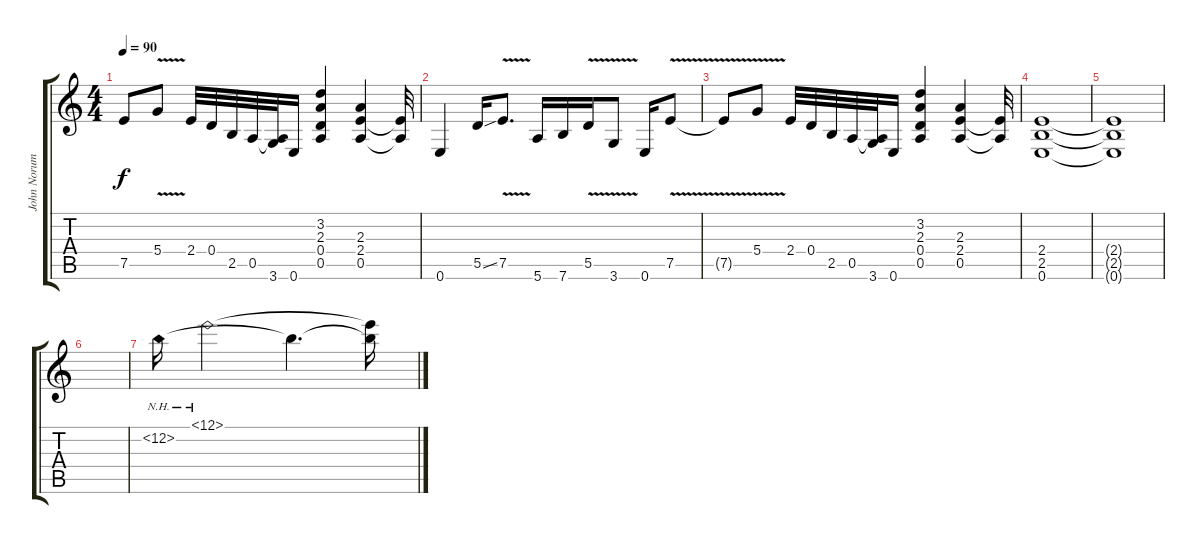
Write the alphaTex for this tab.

\track ("John Norum" "John Norum") {instrument distortionguitar}
\staff {score tabs}
\tuning (E4 B3 G3 D3 A2 E2) {hide}
\ts (4 4)
\tempo 90
\clef g2
\ks c
7.5{t}.8{dy f} 5.4{v}.8 2.4.32 0.4.32 2.5.32 0.5.32 (0.5{t} 3.6).32 0.6.16 (3.2 2.3 0.4 0.5).4 (2.3 2.4 0.5).4 (2.4{t} 0.5{t}).32 |
0.6.4 5.5{ss}.16 7.5{v}.8{d} 5.6.16 7.6.16 5.5{v}.16 3.6{v}.8 0.6.16 7.5{v}.8 |
7.5{t}.8 5.4{v}.8 2.4.32 0.4.32 2.5.32 0.5.32 (0.5{t} 3.6).32 0.6.16 (3.2 2.3 0.4 0.5).4 (2.3 2.4 0.5).4 (2.4{t} 0.5{t}).32 |
(2.4 2.5 0.6).1 |
(2.4{t} 2.5{t} 0.6{t}).1 |
|
12.2{nh}.16 12.1{nh}.2 12.2{t}.4{d} (12.1{t} 12.2{t}).16
